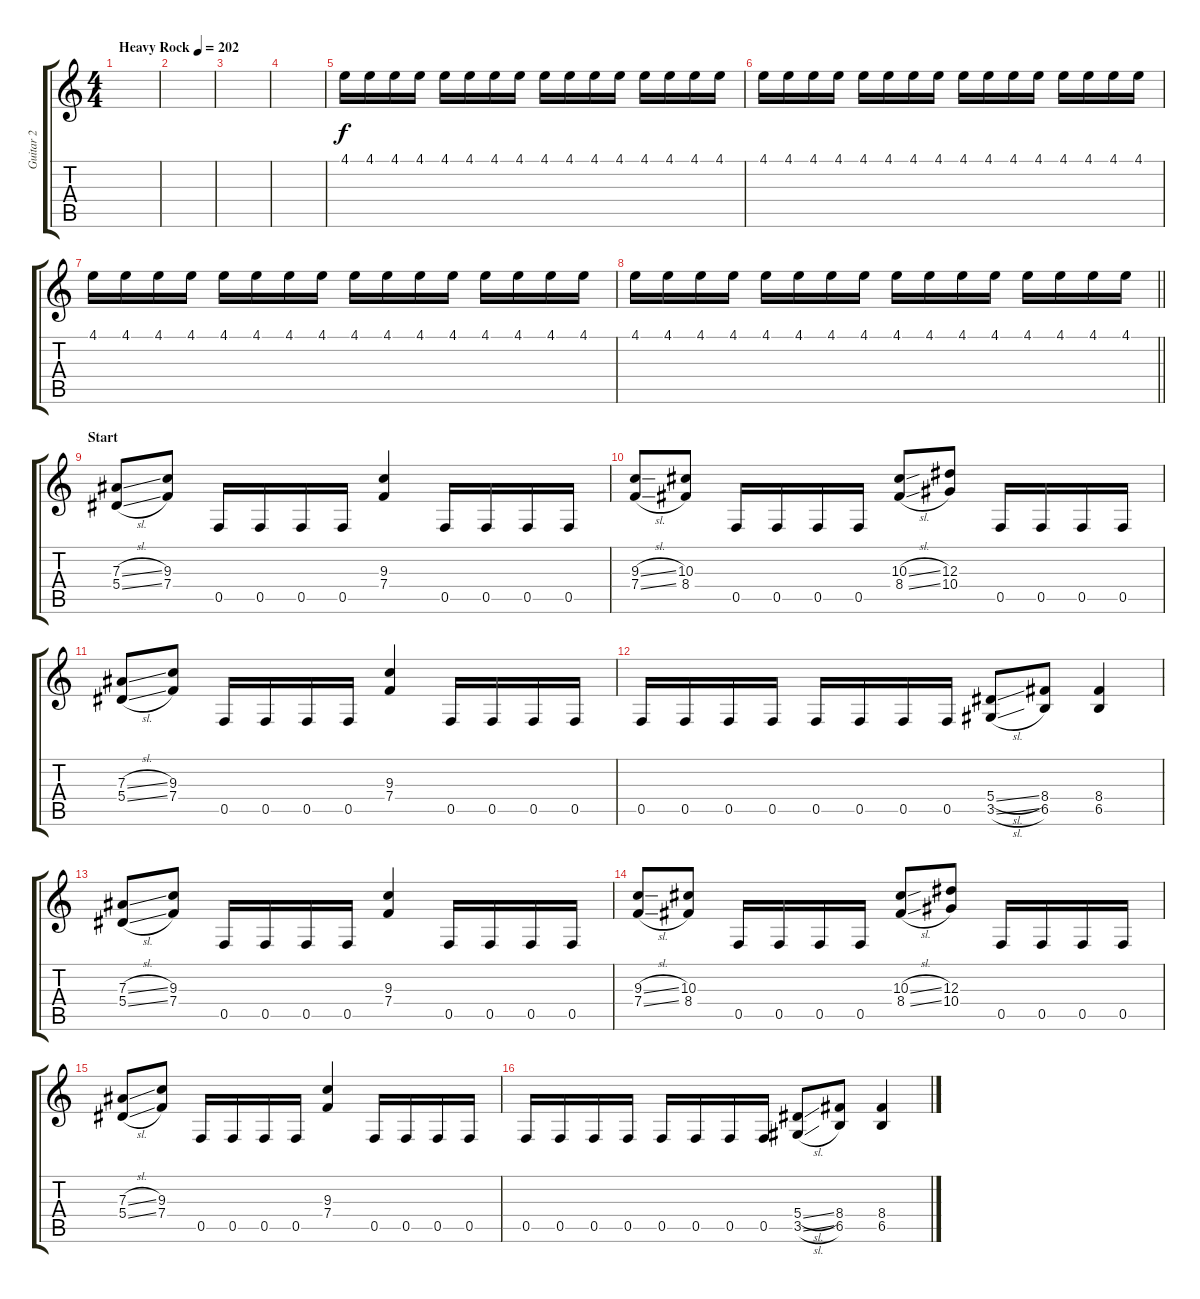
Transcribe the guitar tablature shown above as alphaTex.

\track ("Guitar 2" "Guitar 2") {instrument overdrivenguitar}
\staff {score tabs}
\tuning (C4 G3 Eb3 Bb2 F2 C2) {hide}
\ts (4 4)
\tempo (202 "Heavy Rock")
\clef g2
\ks c
|
|
|
|
4.1.16 4.1.16 4.1.16 4.1.16 4.1.16 4.1.16 4.1.16 4.1.16 4.1.16 4.1.16 4.1.16 4.1.16 4.1.16 4.1.16 4.1.16 4.1.16 |
4.1.16 4.1.16 4.1.16 4.1.16 4.1.16 4.1.16 4.1.16 4.1.16 4.1.16 4.1.16 4.1.16 4.1.16 4.1.16 4.1.16 4.1.16 4.1.16 |
4.1.16 4.1.16 4.1.16 4.1.16 4.1.16 4.1.16 4.1.16 4.1.16 4.1.16 4.1.16 4.1.16 4.1.16 4.1.16 4.1.16 4.1.16 4.1.16 |
\barLineRight lightlight
4.1.16 4.1.16 4.1.16 4.1.16 4.1.16 4.1.16 4.1.16 4.1.16 4.1.16 4.1.16 4.1.16 4.1.16 4.1.16 4.1.16 4.1.16 4.1.16 |
\section ("" "Start")
(7.3{sl} 5.4{sl}).8 (9.3 7.4).8 0.5.16 0.5.16 0.5.16 0.5.16 (9.3 7.4).4 0.5.16 0.5.16 0.5.16 0.5.16 |
(9.3{sl} 7.4{sl}).8 (10.3 8.4).8 0.5.16 0.5.16 0.5.16 0.5.16 (10.3{sl} 8.4{sl}).8 (12.3 10.4).8 0.5.16 0.5.16 0.5.16 0.5.16 |
(7.3{sl} 5.4{sl}).8 (9.3 7.4).8 0.5.16 0.5.16 0.5.16 0.5.16 (9.3 7.4).4 0.5.16 0.5.16 0.5.16 0.5.16 |
0.5.16 0.5.16 0.5.16 0.5.16 0.5.16 0.5.16 0.5.16 0.5.16 (5.4{sl} 3.5{sl}).8 (8.4 6.5).8 (8.4 6.5).4 |
(7.3{sl} 5.4{sl}).8 (9.3 7.4).8 0.5.16 0.5.16 0.5.16 0.5.16 (9.3 7.4).4 0.5.16 0.5.16 0.5.16 0.5.16 |
(9.3{sl} 7.4{sl}).8 (10.3 8.4).8 0.5.16 0.5.16 0.5.16 0.5.16 (10.3{sl} 8.4{sl}).8 (12.3 10.4).8 0.5.16 0.5.16 0.5.16 0.5.16 |
(7.3{sl} 5.4{sl}).8 (9.3 7.4).8 0.5.16 0.5.16 0.5.16 0.5.16 (9.3 7.4).4 0.5.16 0.5.16 0.5.16 0.5.16 |
0.5.16 0.5.16 0.5.16 0.5.16 0.5.16 0.5.16 0.5.16 0.5.16 (5.4{sl} 3.5{sl}).8 (8.4 6.5).8 (8.4 6.5).4
